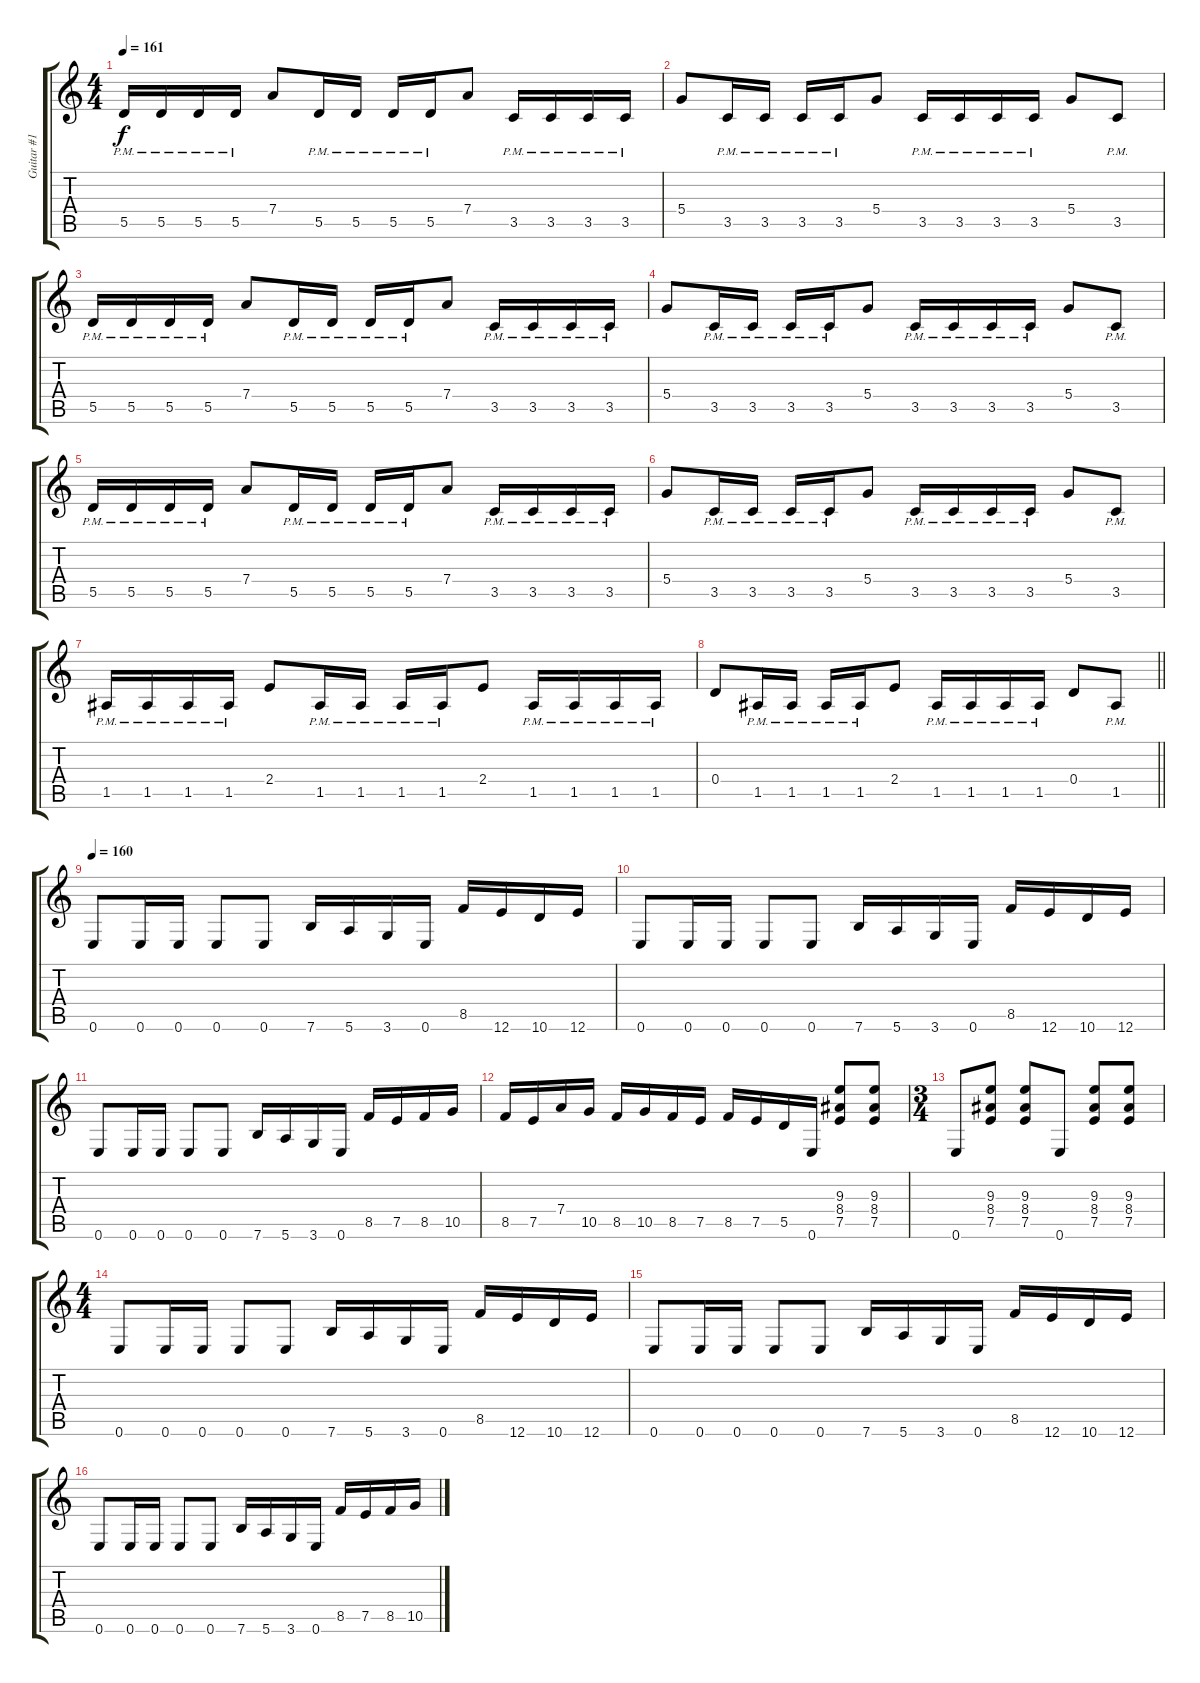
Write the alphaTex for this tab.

\track ("Guitar #1" "Guitar #1") {instrument distortionguitar}
\staff {score tabs}
\tuning (E4 B3 G3 D3 A2 E2) {hide}
\ts (4 4)
\section ("" "")
\tempo 161
\clef g2
\ks c
5.5{pm}.16{dy f} 5.5{pm}.16 5.5{pm}.16 5.5{pm}.16 7.4.8 5.5{pm}.16 5.5{pm}.16 5.5{pm}.16 5.5{pm}.16 7.4.8 3.5{pm}.16 3.5{pm}.16 3.5{pm}.16 3.5{pm}.16 |
5.4.8 3.5{pm}.16 3.5{pm}.16 3.5{pm}.16 3.5{pm}.16 5.4.8 3.5{pm}.16 3.5{pm}.16 3.5{pm}.16 3.5{pm}.16 5.4.8 3.5{pm}.8 |
5.5{pm}.16 5.5{pm}.16 5.5{pm}.16 5.5{pm}.16 7.4.8 5.5{pm}.16 5.5{pm}.16 5.5{pm}.16 5.5{pm}.16 7.4.8 3.5{pm}.16 3.5{pm}.16 3.5{pm}.16 3.5{pm}.16 |
5.4.8 3.5{pm}.16 3.5{pm}.16 3.5{pm}.16 3.5{pm}.16 5.4.8 3.5{pm}.16 3.5{pm}.16 3.5{pm}.16 3.5{pm}.16 5.4.8 3.5{pm}.8 |
5.5{pm}.16 5.5{pm}.16 5.5{pm}.16 5.5{pm}.16 7.4.8 5.5{pm}.16 5.5{pm}.16 5.5{pm}.16 5.5{pm}.16 7.4.8 3.5{pm}.16 3.5{pm}.16 3.5{pm}.16 3.5{pm}.16 |
5.4.8 3.5{pm}.16 3.5{pm}.16 3.5{pm}.16 3.5{pm}.16 5.4.8 3.5{pm}.16 3.5{pm}.16 3.5{pm}.16 3.5{pm}.16 5.4.8 3.5{pm}.8 |
1.5{pm}.16 1.5{pm}.16 1.5{pm}.16 1.5{pm}.16 2.4.8 1.5{pm}.16 1.5{pm}.16 1.5{pm}.16 1.5{pm}.16 2.4.8 1.5{pm}.16 1.5{pm}.16 1.5{pm}.16 1.5{pm}.16 |
\barLineRight lightlight
0.4.8 1.5{pm}.16 1.5{pm}.16 1.5{pm}.16 1.5{pm}.16 2.4.8 1.5{pm}.16 1.5{pm}.16 1.5{pm}.16 1.5{pm}.16 0.4.8 1.5{pm}.8 |
\section ("" "")
\tempo 160
0.6.8 0.6.16 0.6.16 0.6.8 0.6.8 7.6.16 5.6.16 3.6.16 0.6.16 8.5.16 12.6.16 10.6.16 12.6.16 |
0.6.8 0.6.16 0.6.16 0.6.8 0.6.8 7.6.16 5.6.16 3.6.16 0.6.16 8.5.16 12.6.16 10.6.16 12.6.16 |
0.6.8 0.6.16 0.6.16 0.6.8 0.6.8 7.6.16 5.6.16 3.6.16 0.6.16 8.5.16 7.5.16 8.5.16 10.5.16 |
8.5.16 7.5.16 7.4.16 10.5.16 8.5.16 10.5.16 8.5.16 7.5.16 8.5.16 7.5.16 5.5.16 0.6.16 (9.3 8.4 7.5).8 (9.3 8.4 7.5).8 |
\ts (3 4)
0.6.8 (9.3 8.4 7.5).8 (9.3 8.4 7.5).8 0.6.8 (9.3 8.4 7.5).8 (9.3 8.4 7.5).8 |
\ts (4 4)
0.6.8 0.6.16 0.6.16 0.6.8 0.6.8 7.6.16 5.6.16 3.6.16 0.6.16 8.5.16 12.6.16 10.6.16 12.6.16 |
0.6.8 0.6.16 0.6.16 0.6.8 0.6.8 7.6.16 5.6.16 3.6.16 0.6.16 8.5.16 12.6.16 10.6.16 12.6.16 |
0.6.8 0.6.16 0.6.16 0.6.8 0.6.8 7.6.16 5.6.16 3.6.16 0.6.16 8.5.16 7.5.16 8.5.16 10.5.16
